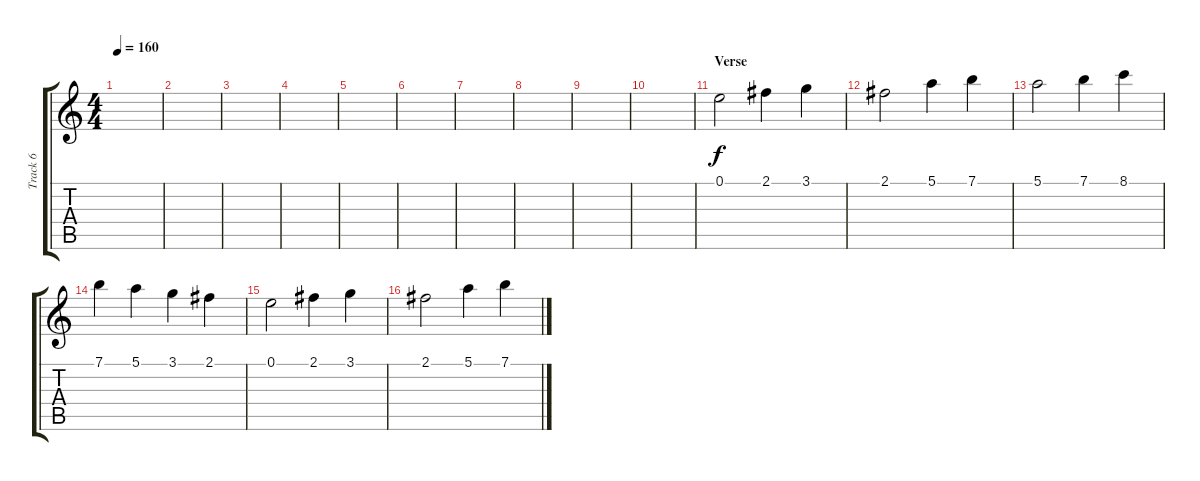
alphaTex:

\track ("Track 6" "Track 6") {instrument acousticguitarsteel}
\staff {score tabs}
\tuning (E4 B3 G3 D3 A2 E2) {hide}
\ts (4 4)
\tempo 160
\clef g2
\ks c
|
|
|
|
|
|
|
|
|
|
\section ("" "Verse")
0.1.2 2.1.4 3.1.4 |
2.1.2 5.1.4 7.1.4 |
5.1.2 7.1.4 8.1.4 |
7.1.4 5.1.4 3.1.4 2.1.4 |
0.1.2 2.1.4 3.1.4 |
2.1.2 5.1.4 7.1.4
